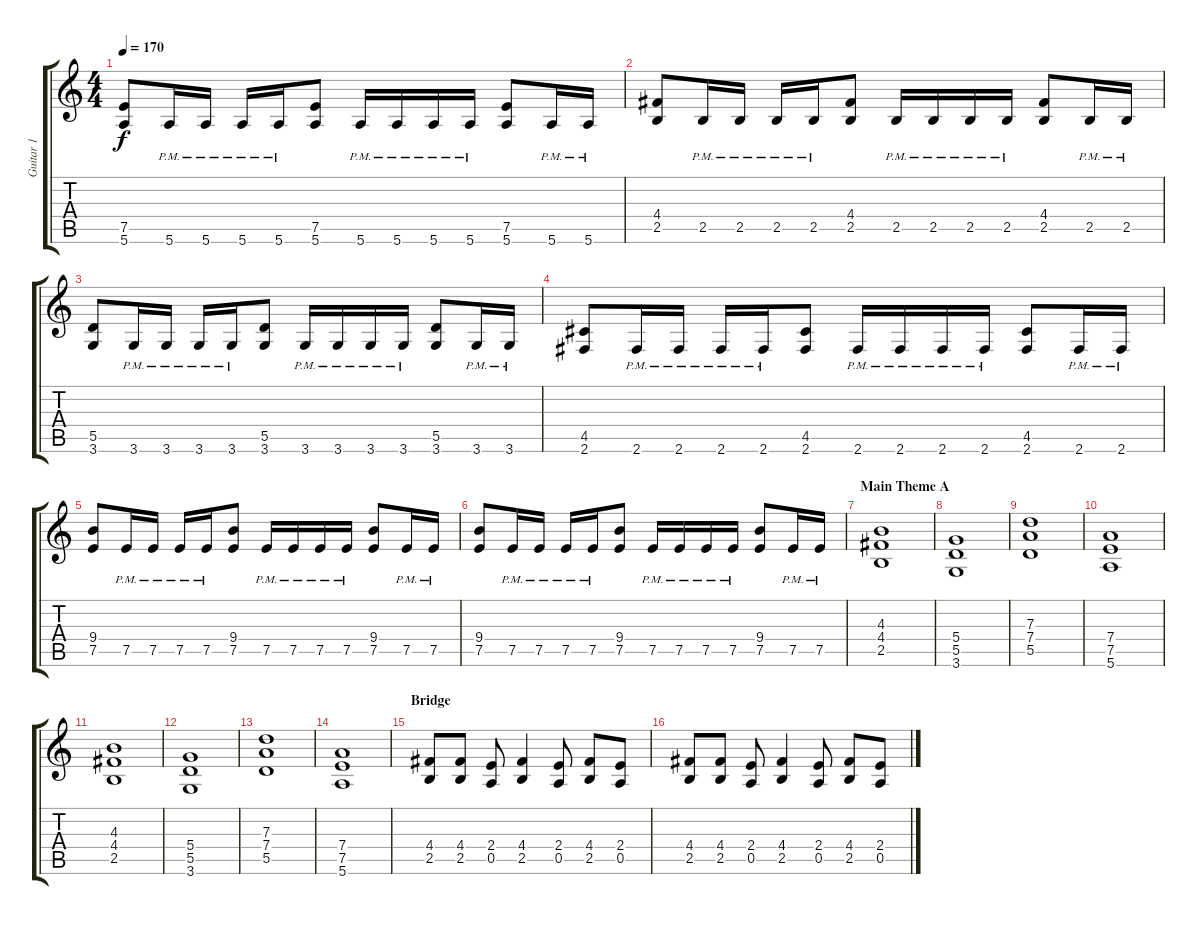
\track ("Guitar 1" "Guitar 1") {instrument overdrivenguitar}
\staff {score tabs}
\tuning (E4 B3 G3 D3 A2 E2) {hide}
\ts (4 4)
\tempo 170
\clef g2
\ks c
(7.5 5.6).8{dy f} 5.6{pm}.16 5.6{pm}.16 5.6{pm}.16 5.6{pm}.16 (7.5 5.6).8 5.6{pm}.16 5.6{pm}.16 5.6{pm}.16 5.6{pm}.16 (7.5 5.6).8 5.6{pm}.16 5.6{pm}.16 |
(4.4 2.5).8 2.5{pm}.16 2.5{pm}.16 2.5{pm}.16 2.5{pm}.16 (4.4 2.5).8 2.5{pm}.16 2.5{pm}.16 2.5{pm}.16 2.5{pm}.16 (4.4 2.5).8 2.5{pm}.16 2.5{pm}.16 |
(5.5 3.6).8 3.6{pm}.16 3.6{pm}.16 3.6{pm}.16 3.6{pm}.16 (5.5 3.6).8 3.6{pm}.16 3.6{pm}.16 3.6{pm}.16 3.6{pm}.16 (5.5 3.6).8 3.6{pm}.16 3.6{pm}.16 |
(4.5 2.6).8 2.6{pm}.16 2.6{pm}.16 2.6{pm}.16 2.6{pm}.16 (4.5 2.6).8 2.6{pm}.16 2.6{pm}.16 2.6{pm}.16 2.6{pm}.16 (4.5 2.6).8 2.6{pm}.16 2.6{pm}.16 |
(9.4 7.5).8 7.5{pm}.16 7.5{pm}.16 7.5{pm}.16 7.5{pm}.16 (9.4 7.5).8 7.5{pm}.16 7.5{pm}.16 7.5{pm}.16 7.5{pm}.16 (9.4 7.5).8 7.5{pm}.16 7.5{pm}.16 |
(9.4 7.5).8 7.5{pm}.16 7.5{pm}.16 7.5{pm}.16 7.5{pm}.16 (9.4 7.5).8 7.5{pm}.16 7.5{pm}.16 7.5{pm}.16 7.5{pm}.16 (9.4 7.5).8 7.5{pm}.16 7.5{pm}.16 |
\section ("" "Main Theme A")
(4.3 4.4 2.5).1{instrument overdrivenguitar} |
(5.4 5.5 3.6).1 |
(7.3 7.4 5.5).1 |
(7.4 7.5 5.6).1 |
(4.3 4.4 2.5).1 |
(5.4 5.5 3.6).1 |
(7.3 7.4 5.5).1 |
(7.4 7.5 5.6).1 |
\section ("" "Bridge")
(4.4 2.5).8 (4.4 2.5).8 (2.4 0.5).8 (4.4 2.5).4 (2.4 0.5).8 (4.4 2.5).8 (2.4 0.5).8 |
(4.4 2.5).8 (4.4 2.5).8 (2.4 0.5).8 (4.4 2.5).4 (2.4 0.5).8 (4.4 2.5).8 (2.4 0.5).8
